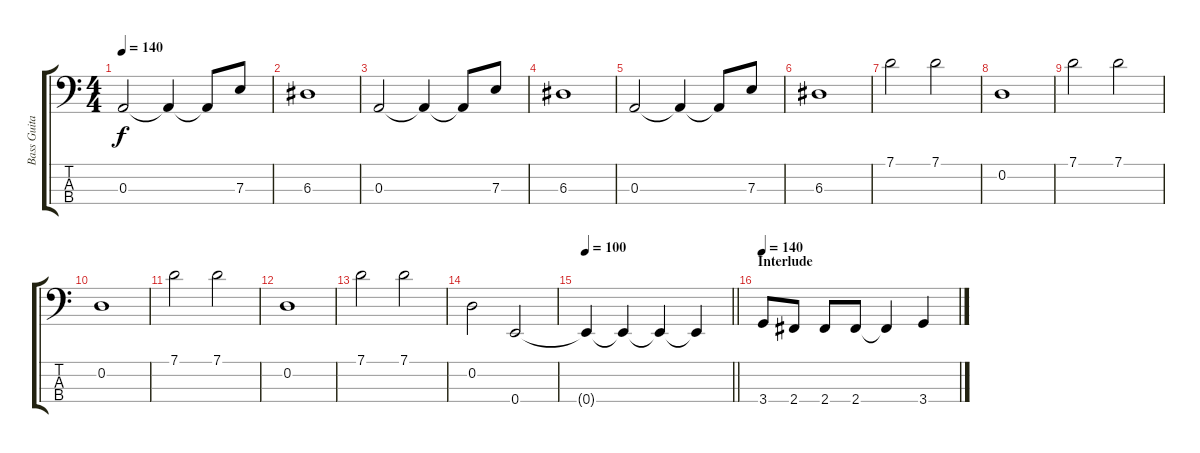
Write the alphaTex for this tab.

\track ("Bass Guitar" "Bass Guita") {instrument electricbassfinger}
\staff {score tabs}
\tuning (G2 D2 A1 E1) {hide}
\ts (4 4)
\tempo 140
\clef f4
\ks c
0.3.2{dy f} 0.3{t}.4 0.3{t}.8 7.3.8 |
6.3.1 |
0.3.2 0.3{t}.4 0.3{t}.8 7.3.8 |
6.3.1 |
0.3.2 0.3{t}.4 0.3{t}.8 7.3.8 |
6.3.1 |
7.1.2 7.1.2 |
0.2.1 |
7.1.2 7.1.2 |
0.2.1 |
7.1.2 7.1.2 |
0.2.1 |
7.1.2 7.1.2 |
0.2.2 0.4.2 |
\tempo 100
\barLineRight lightlight
0.4{t}.4 0.4{t}.4 0.4{t}.4 0.4{t}.4 |
\section ("" "Interlude")
\tempo 140
3.4.8 2.4.8 2.4.8 2.4.8 2.4{t}.4 3.4.4
